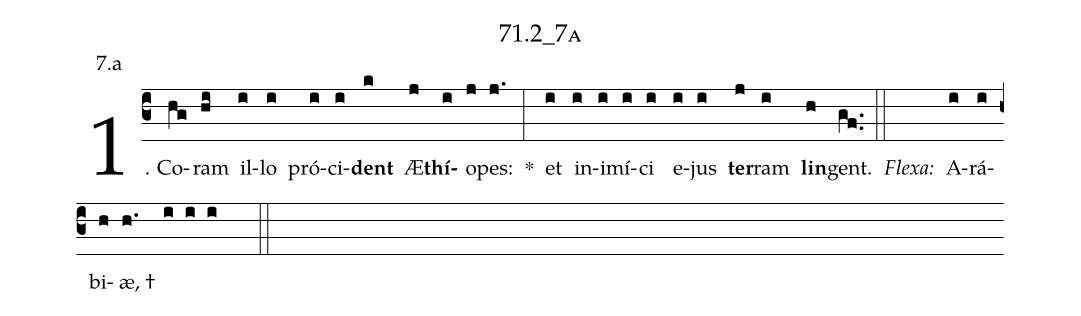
name: 71.2_7a;
annotation: 7.a;
%%
(c3)1. Co(hg)ram(hi) il(i)lo(i) pró(i)ci(i)<b>dent</b>(k) Æ(j)<b>thí</b>(i)o(j)pes:(j.) *(:) et(i) in(i)i(i)mí(i)ci(i) e(i)jus(i) <b>ter</b>(j)ram(i) <b>lin</b>(h)gent.(gf..) (::)
<i>Flexa:</i>(////)  A(i)rá(i)bi(h)æ, †(h.//// i i i  ::)

%E(i) u(i) o(j) u(i) a(h) e.(gf..) (::)
